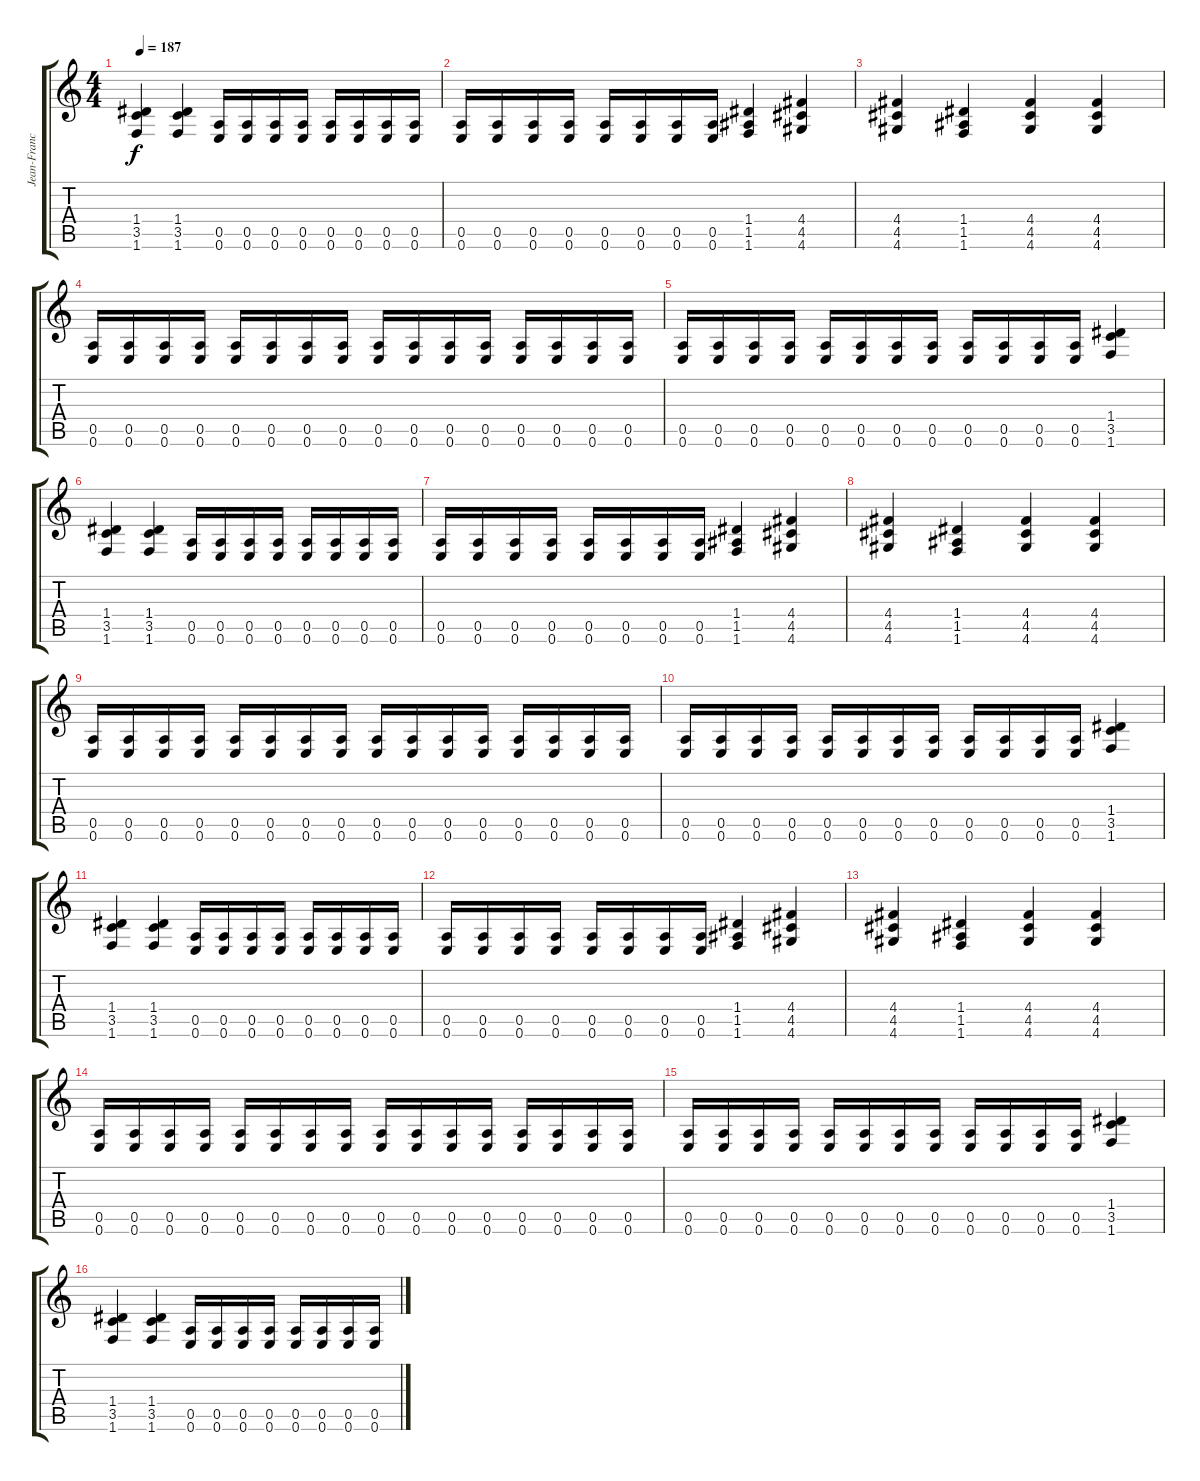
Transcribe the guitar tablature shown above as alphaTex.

\track ("Jean-Francois Dagenais 1" "Jean-Franc") {instrument distortionguitar}
\staff {score tabs}
\tuning (E4 B3 G3 D3 A2 E2) {hide}
\ts (4 4)
\tempo 187
\clef g2
\ks c
(1.4 3.5 1.6).4{dy f} (1.4 3.5 1.6).4 (0.5 0.6).16 (0.5 0.6).16 (0.5 0.6).16 (0.5 0.6).16 (0.5 0.6).16 (0.5 0.6).16 (0.5 0.6).16 (0.5 0.6).16 |
(0.5 0.6).16 (0.5 0.6).16 (0.5 0.6).16 (0.5 0.6).16 (0.5 0.6).16 (0.5 0.6).16 (0.5 0.6).16 (0.5 0.6).16 (1.4 1.5 1.6).4 (4.4 4.5 4.6).4 |
(4.4 4.5 4.6).4 (1.4 1.5 1.6).4 (4.4 4.5 4.6).4 (4.4 4.5 4.6).4 |
(0.5 0.6).16 (0.5 0.6).16 (0.5 0.6).16 (0.5 0.6).16 (0.5 0.6).16 (0.5 0.6).16 (0.5 0.6).16 (0.5 0.6).16 (0.5 0.6).16 (0.5 0.6).16 (0.5 0.6).16 (0.5 0.6).16 (0.5 0.6).16 (0.5 0.6).16 (0.5 0.6).16 (0.5 0.6).16 |
(0.5 0.6).16 (0.5 0.6).16 (0.5 0.6).16 (0.5 0.6).16 (0.5 0.6).16 (0.5 0.6).16 (0.5 0.6).16 (0.5 0.6).16 (0.5 0.6).16 (0.5 0.6).16 (0.5 0.6).16 (0.5 0.6).16 (1.4 3.5 1.6).4 |
(1.4 3.5 1.6).4 (1.4 3.5 1.6).4 (0.5 0.6).16 (0.5 0.6).16 (0.5 0.6).16 (0.5 0.6).16 (0.5 0.6).16 (0.5 0.6).16 (0.5 0.6).16 (0.5 0.6).16 |
(0.5 0.6).16 (0.5 0.6).16 (0.5 0.6).16 (0.5 0.6).16 (0.5 0.6).16 (0.5 0.6).16 (0.5 0.6).16 (0.5 0.6).16 (1.4 1.5 1.6).4 (4.4 4.5 4.6).4 |
(4.4 4.5 4.6).4 (1.4 1.5 1.6).4 (4.4 4.5 4.6).4 (4.4 4.5 4.6).4 |
(0.5 0.6).16 (0.5 0.6).16 (0.5 0.6).16 (0.5 0.6).16 (0.5 0.6).16 (0.5 0.6).16 (0.5 0.6).16 (0.5 0.6).16 (0.5 0.6).16 (0.5 0.6).16 (0.5 0.6).16 (0.5 0.6).16 (0.5 0.6).16 (0.5 0.6).16 (0.5 0.6).16 (0.5 0.6).16 |
(0.5 0.6).16 (0.5 0.6).16 (0.5 0.6).16 (0.5 0.6).16 (0.5 0.6).16 (0.5 0.6).16 (0.5 0.6).16 (0.5 0.6).16 (0.5 0.6).16 (0.5 0.6).16 (0.5 0.6).16 (0.5 0.6).16 (1.4 3.5 1.6).4 |
(1.4 3.5 1.6).4 (1.4 3.5 1.6).4 (0.5 0.6).16 (0.5 0.6).16 (0.5 0.6).16 (0.5 0.6).16 (0.5 0.6).16 (0.5 0.6).16 (0.5 0.6).16 (0.5 0.6).16 |
(0.5 0.6).16 (0.5 0.6).16 (0.5 0.6).16 (0.5 0.6).16 (0.5 0.6).16 (0.5 0.6).16 (0.5 0.6).16 (0.5 0.6).16 (1.4 1.5 1.6).4 (4.4 4.5 4.6).4 |
(4.4 4.5 4.6).4 (1.4 1.5 1.6).4 (4.4 4.5 4.6).4 (4.4 4.5 4.6).4 |
(0.5 0.6).16 (0.5 0.6).16 (0.5 0.6).16 (0.5 0.6).16 (0.5 0.6).16 (0.5 0.6).16 (0.5 0.6).16 (0.5 0.6).16 (0.5 0.6).16 (0.5 0.6).16 (0.5 0.6).16 (0.5 0.6).16 (0.5 0.6).16 (0.5 0.6).16 (0.5 0.6).16 (0.5 0.6).16 |
(0.5 0.6).16 (0.5 0.6).16 (0.5 0.6).16 (0.5 0.6).16 (0.5 0.6).16 (0.5 0.6).16 (0.5 0.6).16 (0.5 0.6).16 (0.5 0.6).16 (0.5 0.6).16 (0.5 0.6).16 (0.5 0.6).16 (1.4 3.5 1.6).4 |
(1.4 3.5 1.6).4 (1.4 3.5 1.6).4 (0.5 0.6).16 (0.5 0.6).16 (0.5 0.6).16 (0.5 0.6).16 (0.5 0.6).16 (0.5 0.6).16 (0.5 0.6).16 (0.5 0.6).16
